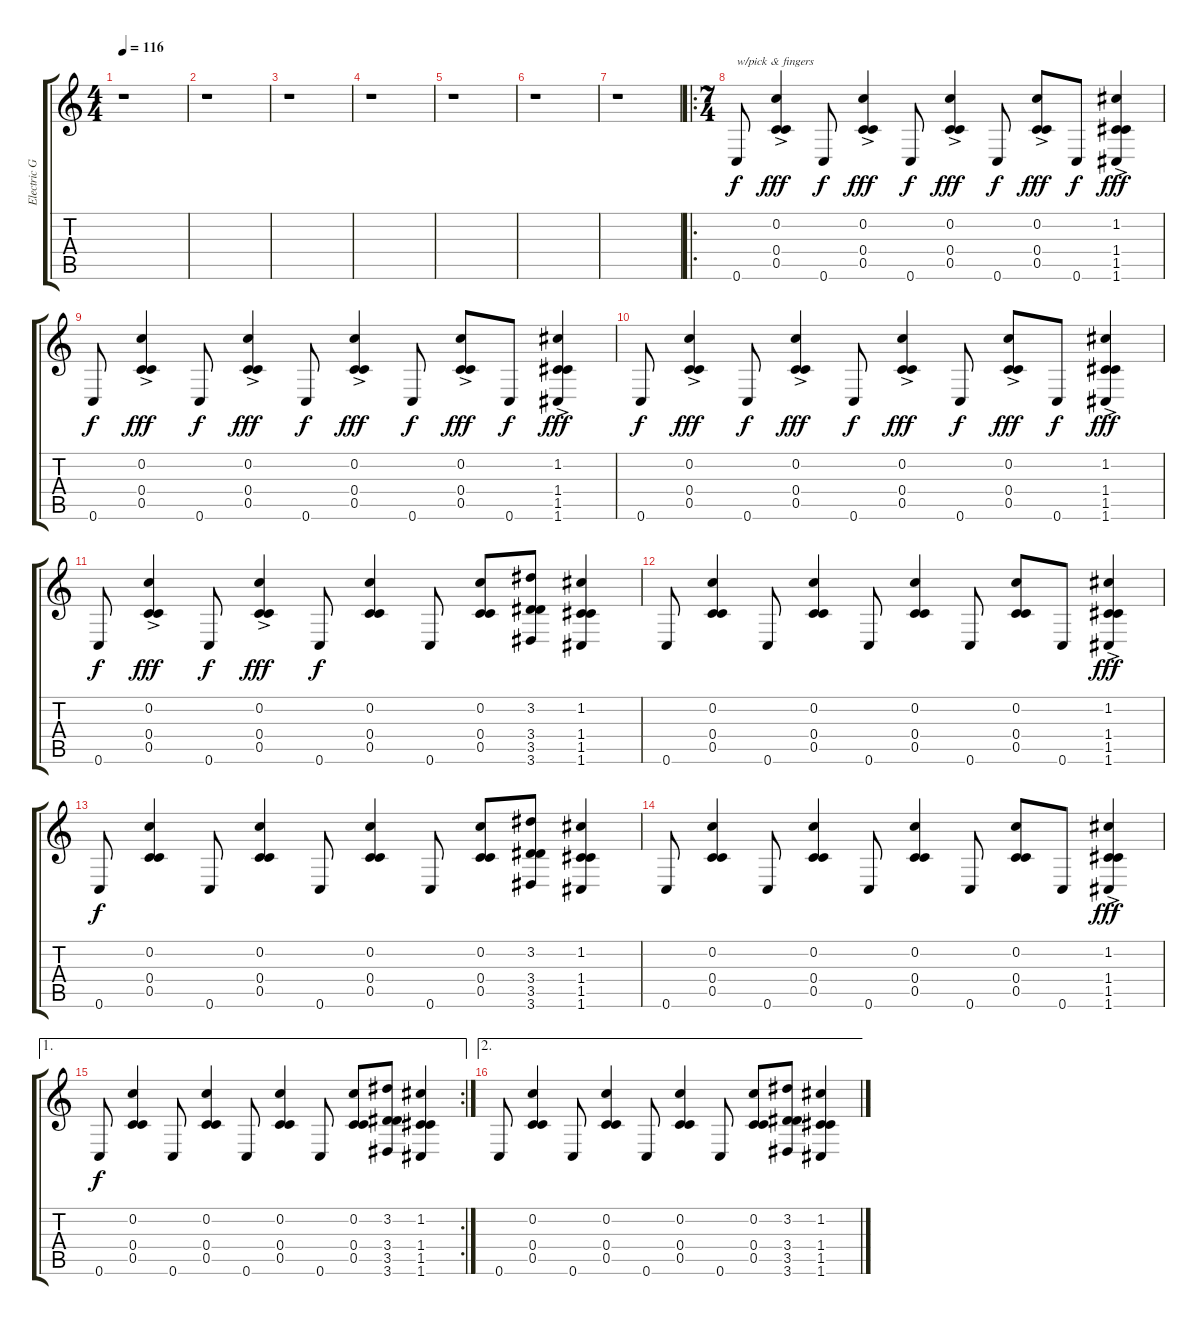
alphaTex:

\track ("Electric Guitar 2" "Electric G") {instrument distortionguitar}
\staff {score tabs}
\tuning (F4 C4 G3 C3 C3 C2) {hide}
\ts (4 4)
\tempo 116
\clef g2
\ks c
r.1{dy f} |
r.1 |
r.1 |
r.1 |
r.1 |
r.1 |
r.1 |
\ro
\ts (7 4)
0.6.8{txt "w/pick & fingers"} (0.2{ac} 0.4{ac} 0.5{ac}).4{dy fff} 0.6.8{dy f} (0.2{ac} 0.4{ac} 0.5{ac}).4{dy fff} 0.6.8{dy f} (0.2{ac} 0.4{ac} 0.5{ac}).4{dy fff} 0.6.8{dy f} (0.2{ac} 0.4{ac} 0.5{ac}).8{dy fff} 0.6.8{dy f} (1.2{ac} 1.4{ac} 1.5{ac} 1.6{ac}).4{dy fff} |
0.6.8{dy f} (0.2{ac} 0.4{ac} 0.5{ac}).4{dy fff} 0.6.8{dy f} (0.2{ac} 0.4{ac} 0.5{ac}).4{dy fff} 0.6.8{dy f} (0.2{ac} 0.4{ac} 0.5{ac}).4{dy fff} 0.6.8{dy f} (0.2{ac} 0.4{ac} 0.5{ac}).8{dy fff} 0.6.8{dy f} (1.2{ac} 1.4{ac} 1.5{ac} 1.6{ac}).4{dy fff} |
0.6.8{dy f} (0.2{ac} 0.4{ac} 0.5{ac}).4{dy fff} 0.6.8{dy f} (0.2{ac} 0.4{ac} 0.5{ac}).4{dy fff} 0.6.8{dy f} (0.2{ac} 0.4{ac} 0.5{ac}).4{dy fff} 0.6.8{dy f} (0.2{ac} 0.4{ac} 0.5{ac}).8{dy fff} 0.6.8{dy f} (1.2{ac} 1.4{ac} 1.5{ac} 1.6{ac}).4{dy fff} |
0.6.8{dy f} (0.2{ac} 0.4{ac} 0.5{ac}).4{dy fff} 0.6.8{dy f} (0.2{ac} 0.4{ac} 0.5{ac}).4{dy fff} 0.6.8{dy f} (0.2 0.4 0.5).4 0.6.8 (0.2 0.4 0.5).8 (3.2 3.4 3.5 3.6).8 (1.2 1.4 1.5 1.6).4 |
0.6.8 (0.2 0.4 0.5).4 0.6.8 (0.2 0.4 0.5).4 0.6.8 (0.2 0.4 0.5).4 0.6.8 (0.2 0.4 0.5).8 0.6.8 (1.2{ac} 1.4{ac} 1.5{ac} 1.6{ac}).4{dy fff} |
0.6.8{dy f} (0.2 0.4 0.5).4 0.6.8 (0.2 0.4 0.5).4 0.6.8 (0.2 0.4 0.5).4 0.6.8 (0.2 0.4 0.5).8 (3.2 3.4 3.5 3.6).8 (1.2 1.4 1.5 1.6).4 |
0.6.8 (0.2 0.4 0.5).4 0.6.8 (0.2 0.4 0.5).4 0.6.8 (0.2 0.4 0.5).4 0.6.8 (0.2 0.4 0.5).8 0.6.8 (1.2{ac} 1.4{ac} 1.5{ac} 1.6{ac}).4{dy fff} |
\ae 1
\rc 2
0.6.8{dy f} (0.2 0.4 0.5).4 0.6.8 (0.2 0.4 0.5).4 0.6.8 (0.2 0.4 0.5).4 0.6.8 (0.2 0.4 0.5).8 (3.2 3.4 3.5 3.6).8 (1.2 1.4 1.5 1.6).4 |
\ae 2
0.6.8 (0.2 0.4 0.5).4 0.6.8 (0.2 0.4 0.5).4 0.6.8 (0.2 0.4 0.5).4 0.6.8 (0.2 0.4 0.5).8 (3.2 3.4 3.5 3.6).8 (1.2 1.4 1.5 1.6).4
